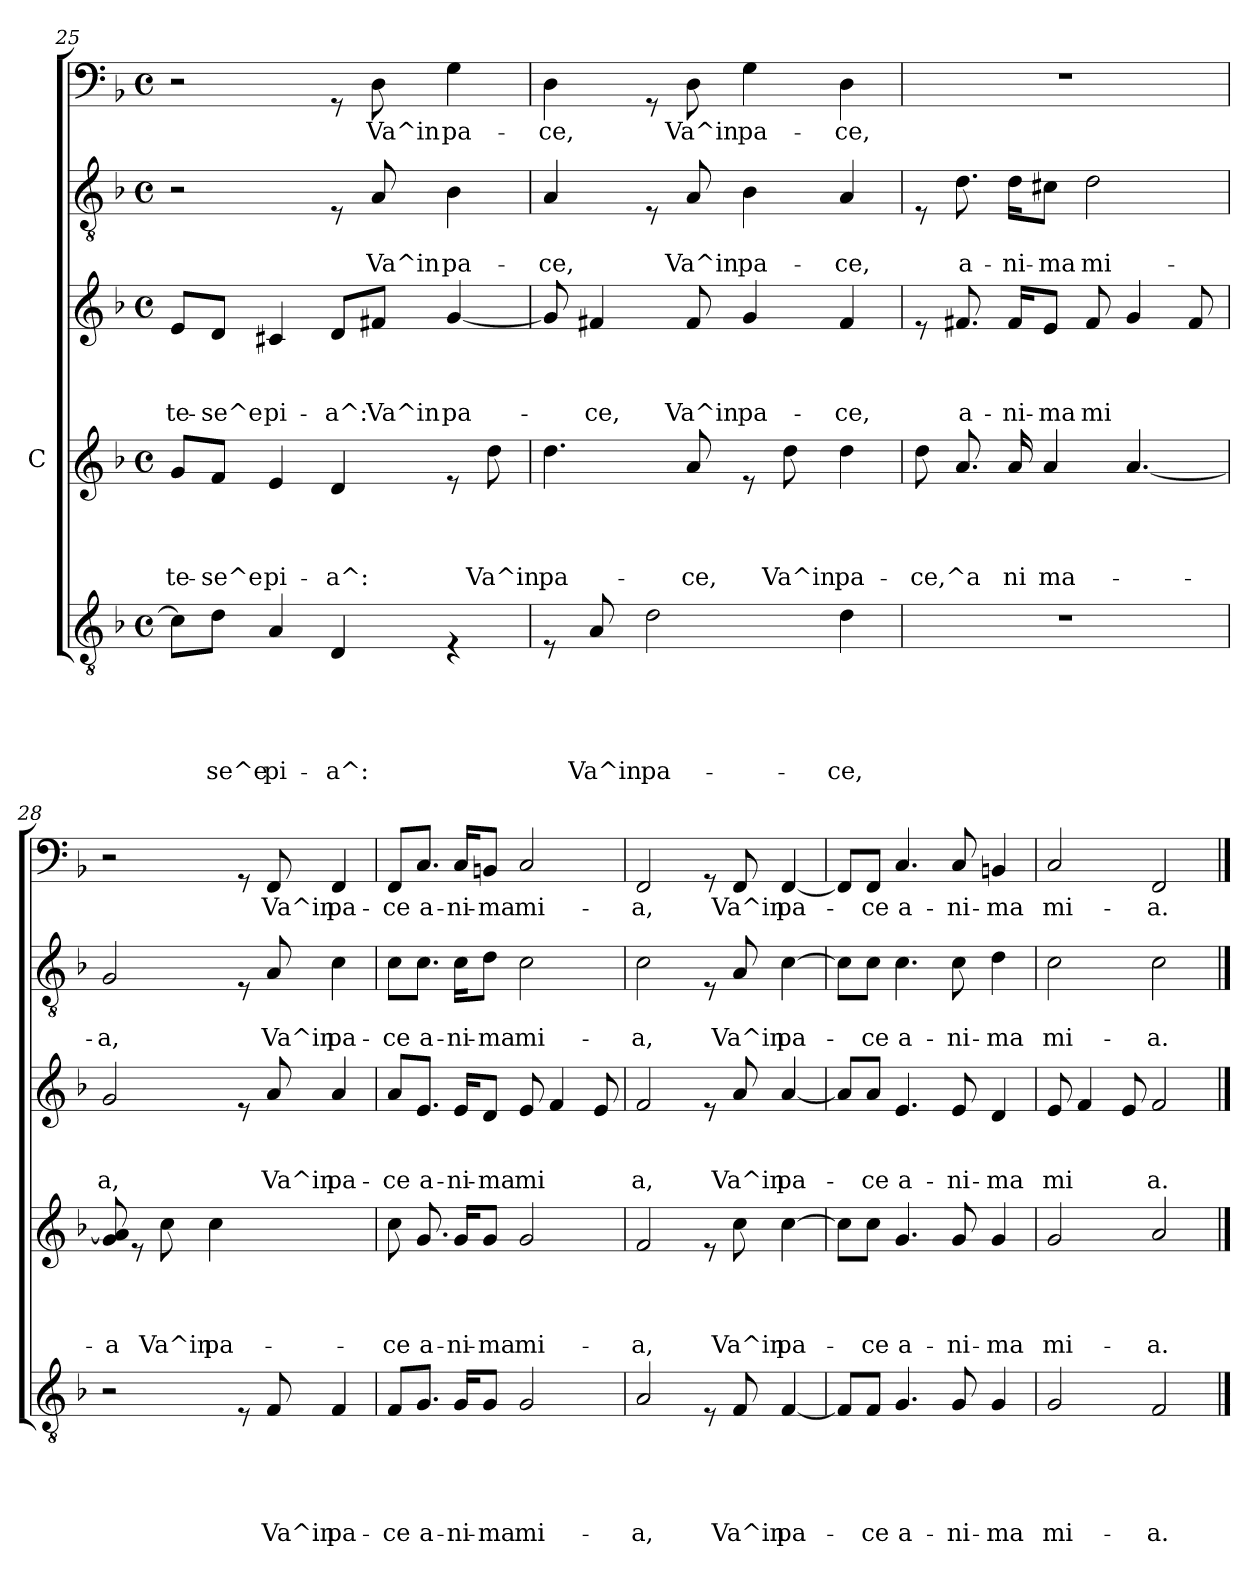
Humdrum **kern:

**kern	**text	**text	**text	**text	**text	**kern	**text	**text	**text	**text	**kern	**text	**text	**text	**kern	**text	**text	**kern	**text
*part5	*part5	*part5	*part5	*part5	*part5	*part4	*part4	*part4	*part4	*part4	*part3	*part3	*part3	*part3	*part2	*part2	*part2	*part1	*part1
*staff5	*staff5	*staff5	*staff5	*staff5	*staff5	*staff4	*staff4	*staff4	*staff4	*staff4	*staff3	*staff3	*staff3	*staff3	*staff2	*staff2	*staff2	*staff1	*staff1
*	*	*	*	*	*	*I"C	*	*	*	*	*	*	*	*	*	*	*	*	*
!!LO:LB:g=z
*clefGv2	*	*	*	*	*	*clefG2	*	*	*	*	*clefG2	*	*	*	*clefGv2	*	*	*clefF4	*
*k[b-]	*	*	*	*	*	*k[b-]	*	*	*	*	*k[b-]	*	*	*	*k[b-]	*	*	*k[b-]	*
*F:	*	*	*	*	*	*F:	*	*	*	*	*F:	*	*	*	*F:	*	*	*F:	*
*M4/4	*	*	*	*	*	*M4/4	*	*	*	*	*M4/4	*	*	*	*M4/4	*	*	*M4/4	*
*met(c)	*	*	*	*	*	*met(c)	*	*	*	*	*met(c)	*	*	*	*met(c)	*	*	*met(c)	*
=25	=25	=25	=25	=25	=25	=25	=25	=25	=25	=25	=25	=25	=25	=25	=25	=25	=25	=25	=25
!	!	!	!	!	!	!	!	!	!	!LO:LY:b	!	!	!	!LO:LY:b	!	!	!	!	!
8c\L]	.	.	.	.	.	8g/L	.	.	.	-te-	8e/L	.	.	-te-	2r	.	.	2r	.
!	!	!	!	!	!LO:LY:b	!	!	!	!	!LO:LY:b	!	!	!	!LO:LY:b	!	!	!	!	!
8d\J	.	.	.	.	-se^e	8f/J	.	.	.	-se^e	8d/J	.	.	-se^e	.	.	.	.	.
!	!	!	!	!	!LO:LY:b	!	!	!	!	!LO:LY:b	!	!	!	!LO:LY:b	!	!	!	!	!
4A/	.	.	.	.	pi-	4e/	.	.	.	pi-	4c#X/	.	.	pi-	.	.	.	.	.
!	!	!	!	!	!LO:LY:b	!	!	!	!	!LO:LY:b	!	!	!	!LO:LY:b	!	!	!	!	!
4D/	.	.	.	.	-a^:	4d/	.	.	.	-a^:	8d/L	.	.	-a^:	8rE	.	.	8rGG	.
!	!	!	!	!	!	!	!	!	!	!	!	!	!	!LO:LY:b	!	!	!LO:LY:b	!	!LO:LY:b
.	.	.	.	.	.	.	.	.	.	.	8f#X/J	.	.	Va^in	8A/	.	Va^in	8D\	Va^in
!	!	!	!	!	!	!	!	!	!	!	!	!	!	!LO:LY:b	!	!	!LO:LY:b	!	!LO:LY:b
4rE	.	.	.	.	.	8re	.	.	.	.	[<4g/	.	.	pa-	4B-\	.	pa-	4G\	pa-
!	!	!	!	!	!	!	!	!	!	!LO:LY:b	!	!	!	!	!	!	!	!	!
.	.	.	.	.	.	8dd\	.	.	.	Va^in	.	.	.	.	.	.	.	.	.
=26	=26	=26	=26	=26	=26	=26	=26	=26	=26	=26	=26	=26	=26	=26	=26	=26	=26	=26	=26
!	!	!	!	!	!	!	!	!	!	!LO:LY:b	!	!	!	!	!	!	!LO:LY:b	!	!LO:LY:b
8rE	.	.	.	.	.	4.dd\	.	.	.	pa-	8g/]	.	.	.	4A/	.	-ce,	4D\	-ce,
!	!	!	!	!	!LO:LY:b	!	!	!	!	!	!	!	!	!LO:LY:b	!	!	!	!	!
8A/	.	.	.	.	Va^in	.	.	.	.	.	4f#X/	.	.	-ce,	.	.	.	.	.
!	!	!	!	!	!LO:LY:b	!	!	!	!	!	!	!	!	!	!	!	!	!	!
2d\	.	.	.	.	pa-	.	.	.	.	.	.	.	.	.	8rE	.	.	8rGG	.
!	!	!	!	!	!	!	!	!	!	!LO:LY:b	!	!	!	!LO:LY:b	!	!	!LO:LY:b	!	!LO:LY:b
.	.	.	.	.	.	8a/	.	.	.	-ce,	8f#/	.	.	Va^in	8A/	.	Va^in	8D\	Va^in
!	!	!	!	!	!	!	!	!	!	!	!	!	!	!LO:LY:b	!	!	!LO:LY:b	!	!LO:LY:b
.	.	.	.	.	.	8re	.	.	.	.	4g/	.	.	pa-	4B-\	.	pa-	4G\	pa-
!	!	!	!	!	!	!	!	!	!	!LO:LY:b	!	!	!	!	!	!	!	!	!
.	.	.	.	.	.	8dd\	.	.	.	Va^in	.	.	.	.	.	.	.	.	.
!	!	!	!	!	!LO:LY:b	!	!	!	!	!LO:LY:b	!	!	!	!LO:LY:b	!	!	!LO:LY:b	!	!LO:LY:b
4d\	.	.	.	.	-ce,	4dd\	.	.	.	pa-	4f#/	.	.	-ce,	4A/	.	-ce,	4D\	-ce,
=27	=27	=27	=27	=27	=27	=27	=27	=27	=27	=27	=27	=27	=27	=27	=27	=27	=27	=27	=27
!	!	!	!	!	!	!	!	!	!	!LO:LY:b	!	!	!	!	!	!	!	!	!
1r	.	.	.	.	.	8dd\	.	.	.	-ce,^a	8re	.	.	.	8rE	.	.	1r	.
!	!	!	!	!	!	!	!	!	!	!	!	!	!	!LO:LY:b	!	!	!LO:LY:b	!	!
.	.	.	.	.	.	8.a/	.	.	.	.	8.f#X/	.	.	a-	8.d\	.	a-	.	.
!	!	!	!	!	!	!	!	!	!	!LO:LY:b	!	!	!	!LO:LY:b	!	!	!LO:LY:b	!	!
.	.	.	.	.	.	16a/	.	.	.	ni	16f#/KL	.	.	-ni-	16d\KL	.	-ni-	.	.
!	!	!	!	!	!	!	!	!	!	!LO:LY:b	!	!	!	!LO:LY:b	!	!	!LO:LY:b	!	!
.	.	.	.	.	.	4a/	.	.	.	ma-	8e/J	.	.	-ma	8c#X\J	.	-ma	.	.
!	!	!	!	!	!	!	!	!	!	!	!	!	!	!LO:LY:b	!	!	!LO:LY:b	!	!
.	.	.	.	.	.	.	.	.	.	.	8f#/	.	.	mi	2d\	.	mi-	.	.
.	.	.	.	.	.	[<4.a/	.	.	.	.	4g/	.	.	.	.	.	.	.	.
.	.	.	.	.	.	.	.	.	.	.	8f#/	.	.	.	.	.	.	.	.
!!LO:PB:g=z
=28	=28	=28	=28	=28	=28	=28	=28	=28	=28	=28	=28	=28	=28	=28	=28	=28	=28	=28	=28
!	!	!	!	!	!	!	!	!	!	!LO:LY:b	!	!	!	!LO:LY:b	!	!	!LO:LY:b	!	!
2r	.	.	.	.	.	8g/ 8a/]	.	.	.	-a	2g/	.	.	a,	2G/	.	-a,	2r	.
.	.	.	.	.	.	8re	.	.	.	.	.	.	.	.	.	.	.	.	.
!	!	!	!	!	!	!	!	!	!	!LO:LY:b	!	!	!	!	!	!	!	!	!
.	.	.	.	.	.	8cc\	.	.	.	Va^in	.	.	.	.	.	.	.	.	.
!	!	!	!	!	!	!	!	!	!	!LO:LY:b	!	!	!	!	!	!	!	!	!
.	.	.	.	.	.	4cc\	.	.	.	pa-	.	.	.	.	.	.	.	.	.
8rE	.	.	.	.	.	.	.	.	.	.	8re	.	.	.	8rE	.	.	8rGG	.
!	!	!	!	!	!LO:LY:b	!	!	!	!	!	!	!	!	!LO:LY:b	!	!	!LO:LY:b	!	!LO:LY:b
8F/	.	.	.	.	Va^in	4.ryy	.	.	.	.	8a/	.	.	Va^in	8A/	.	Va^in	8FF/	Va^in
!	!	!	!	!	!LO:LY:b	!	!	!	!	!	!	!	!	!LO:LY:b	!	!	!LO:LY:b	!	!LO:LY:b
4F/	.	.	.	.	pa-	.	.	.	.	.	4a/	.	.	pa-	4c\	.	pa-	4FF/	pa-
=29	=29	=29	=29	=29	=29	=29	=29	=29	=29	=29	=29	=29	=29	=29	=29	=29	=29	=29	=29
!	!	!	!	!	!LO:LY:b	!	!	!	!	!LO:LY:b	!	!	!	!LO:LY:b	!	!	!LO:LY:b	!	!LO:LY:b
8F/L	.	.	.	.	-ce	8cc\	.	.	.	-ce	8a/L	.	.	-ce	8c\L	.	-ce	8FF/L	-ce
!	!	!	!	!	!LO:LY:b	!	!	!	!	!LO:LY:b	!	!	!	!LO:LY:b	!	!	!LO:LY:b	!	!LO:LY:b
8.G/J	.	.	.	.	a-	8.g/	.	.	.	a-	8.e/J	.	.	a-	8.c\J	.	a-	8.C/J	a-
!	!	!	!	!	!LO:LY:b	!	!	!	!	!LO:LY:b	!	!	!	!LO:LY:b	!	!	!LO:LY:b	!	!LO:LY:b
16G/KL	.	.	.	.	-ni-	16g/KL	.	.	.	-ni-	16e/KL	.	.	-ni-	16c\KL	.	-ni-	16C/KL	-ni-
!	!	!	!	!	!LO:LY:b	!	!	!	!	!LO:LY:b	!	!	!	!LO:LY:b	!	!	!LO:LY:b	!	!LO:LY:b
8G/J	.	.	.	.	-ma	8g/J	.	.	.	-ma	8d/J	.	.	-ma	8d\J	.	-ma	8BBn/J	-ma
!	!	!	!	!	!LO:LY:b	!	!	!	!	!LO:LY:b	!	!	!	!LO:LY:b	!	!	!LO:LY:b	!	!LO:LY:b
2G/	.	.	.	.	mi-	2g/	.	.	.	mi-	8e/	.	.	mi	2c\	.	mi-	2C/	mi-
.	.	.	.	.	.	.	.	.	.	.	4f/	.	.	.	.	.	.	.	.
.	.	.	.	.	.	.	.	.	.	.	8e/	.	.	.	.	.	.	.	.
=30	=30	=30	=30	=30	=30	=30	=30	=30	=30	=30	=30	=30	=30	=30	=30	=30	=30	=30	=30
!	!	!	!	!	!LO:LY:b	!	!	!	!	!LO:LY:b	!	!	!	!LO:LY:b	!	!	!LO:LY:b	!	!LO:LY:b
2A/	.	.	.	.	-a,	2f/	.	.	.	-a,	2f/	.	.	a,	2c\	.	-a,	2FF/	-a,
8rE	.	.	.	.	.	8re	.	.	.	.	8re	.	.	.	8rE	.	.	8rGG	.
!	!	!	!	!	!LO:LY:b	!	!	!	!	!LO:LY:b	!	!	!	!LO:LY:b	!	!	!LO:LY:b	!	!LO:LY:b
8F/	.	.	.	.	Va^in	8cc\	.	.	.	Va^in	8a/	.	.	Va^in	8A/	.	Va^in	8FF/	Va^in
!	!	!	!	!	!LO:LY:b	!	!	!	!	!LO:LY:b	!	!	!	!LO:LY:b	!	!	!LO:LY:b	!	!LO:LY:b
[<4F/	.	.	.	.	pa-	[>4cc\	.	.	.	pa-	[<4a/	.	.	pa-	[>4c\	.	pa-	[<4FF/	pa-
=31	=31	=31	=31	=31	=31	=31	=31	=31	=31	=31	=31	=31	=31	=31	=31	=31	=31	=31	=31
8F/L]	.	.	.	.	.	8cc\L]	.	.	.	.	8a/L]	.	.	.	8c\L]	.	.	8FF/L]	.
!	!	!	!	!	!LO:LY:b	!	!	!	!	!LO:LY:b	!	!	!	!LO:LY:b	!	!	!LO:LY:b	!	!LO:LY:b
8F/J	.	.	.	.	-ce	8cc\J	.	.	.	-ce	8a/J	.	.	-ce	8c\J	.	-ce	8FF/J	-ce
!	!	!	!	!	!LO:LY:b	!	!	!	!	!LO:LY:b	!	!	!	!LO:LY:b	!	!	!LO:LY:b	!	!LO:LY:b
4.G/	.	.	.	.	a-	4.g/	.	.	.	a-	4.e/	.	.	a-	4.c\	.	a-	4.C/	a-
!	!	!	!	!	!LO:LY:b	!	!	!	!	!LO:LY:b	!	!	!	!LO:LY:b	!	!	!LO:LY:b	!	!LO:LY:b
8G/	.	.	.	.	-ni-	8g/	.	.	.	-ni-	8e/	.	.	-ni-	8c\	.	-ni-	8C/	-ni-
!	!	!	!	!	!LO:LY:b	!	!	!	!	!LO:LY:b	!	!	!	!LO:LY:b	!	!	!LO:LY:b	!	!LO:LY:b
4G/	.	.	.	.	-ma	4g/	.	.	.	-ma	4d/	.	.	-ma	4d\	.	-ma	4BBn/	-ma
=32	=32	=32	=32	=32	=32	=32	=32	=32	=32	=32	=32	=32	=32	=32	=32	=32	=32	=32	=32
!	!	!	!	!	!LO:LY:b	!	!	!	!	!LO:LY:b	!	!	!	!LO:LY:b	!	!	!LO:LY:b	!	!LO:LY:b
2G/	.	.	.	.	mi-	2g/	.	.	.	mi-	8e/	.	.	mi	2c\	.	mi-	2C/	mi-
.	.	.	.	.	.	.	.	.	.	.	4f/	.	.	.	.	.	.	.	.
.	.	.	.	.	.	.	.	.	.	.	8e/	.	.	.	.	.	.	.	.
!	!	!	!	!	!LO:LY:b	!	!	!	!	!LO:LY:b	!	!	!	!LO:LY:b	!	!	!LO:LY:b	!	!LO:LY:b
2F/	.	.	.	.	-a.	2a/	.	.	.	-a.	2f/	.	.	a.	2c\	.	-a.	2FF/	-a.
==	==	==	==	==	==	==	==	==	==	==	==	==	==	==	==	==	==	==	==
*-	*-	*-	*-	*-	*-	*-	*-	*-	*-	*-	*-	*-	*-	*-	*-	*-	*-	*-	*-
